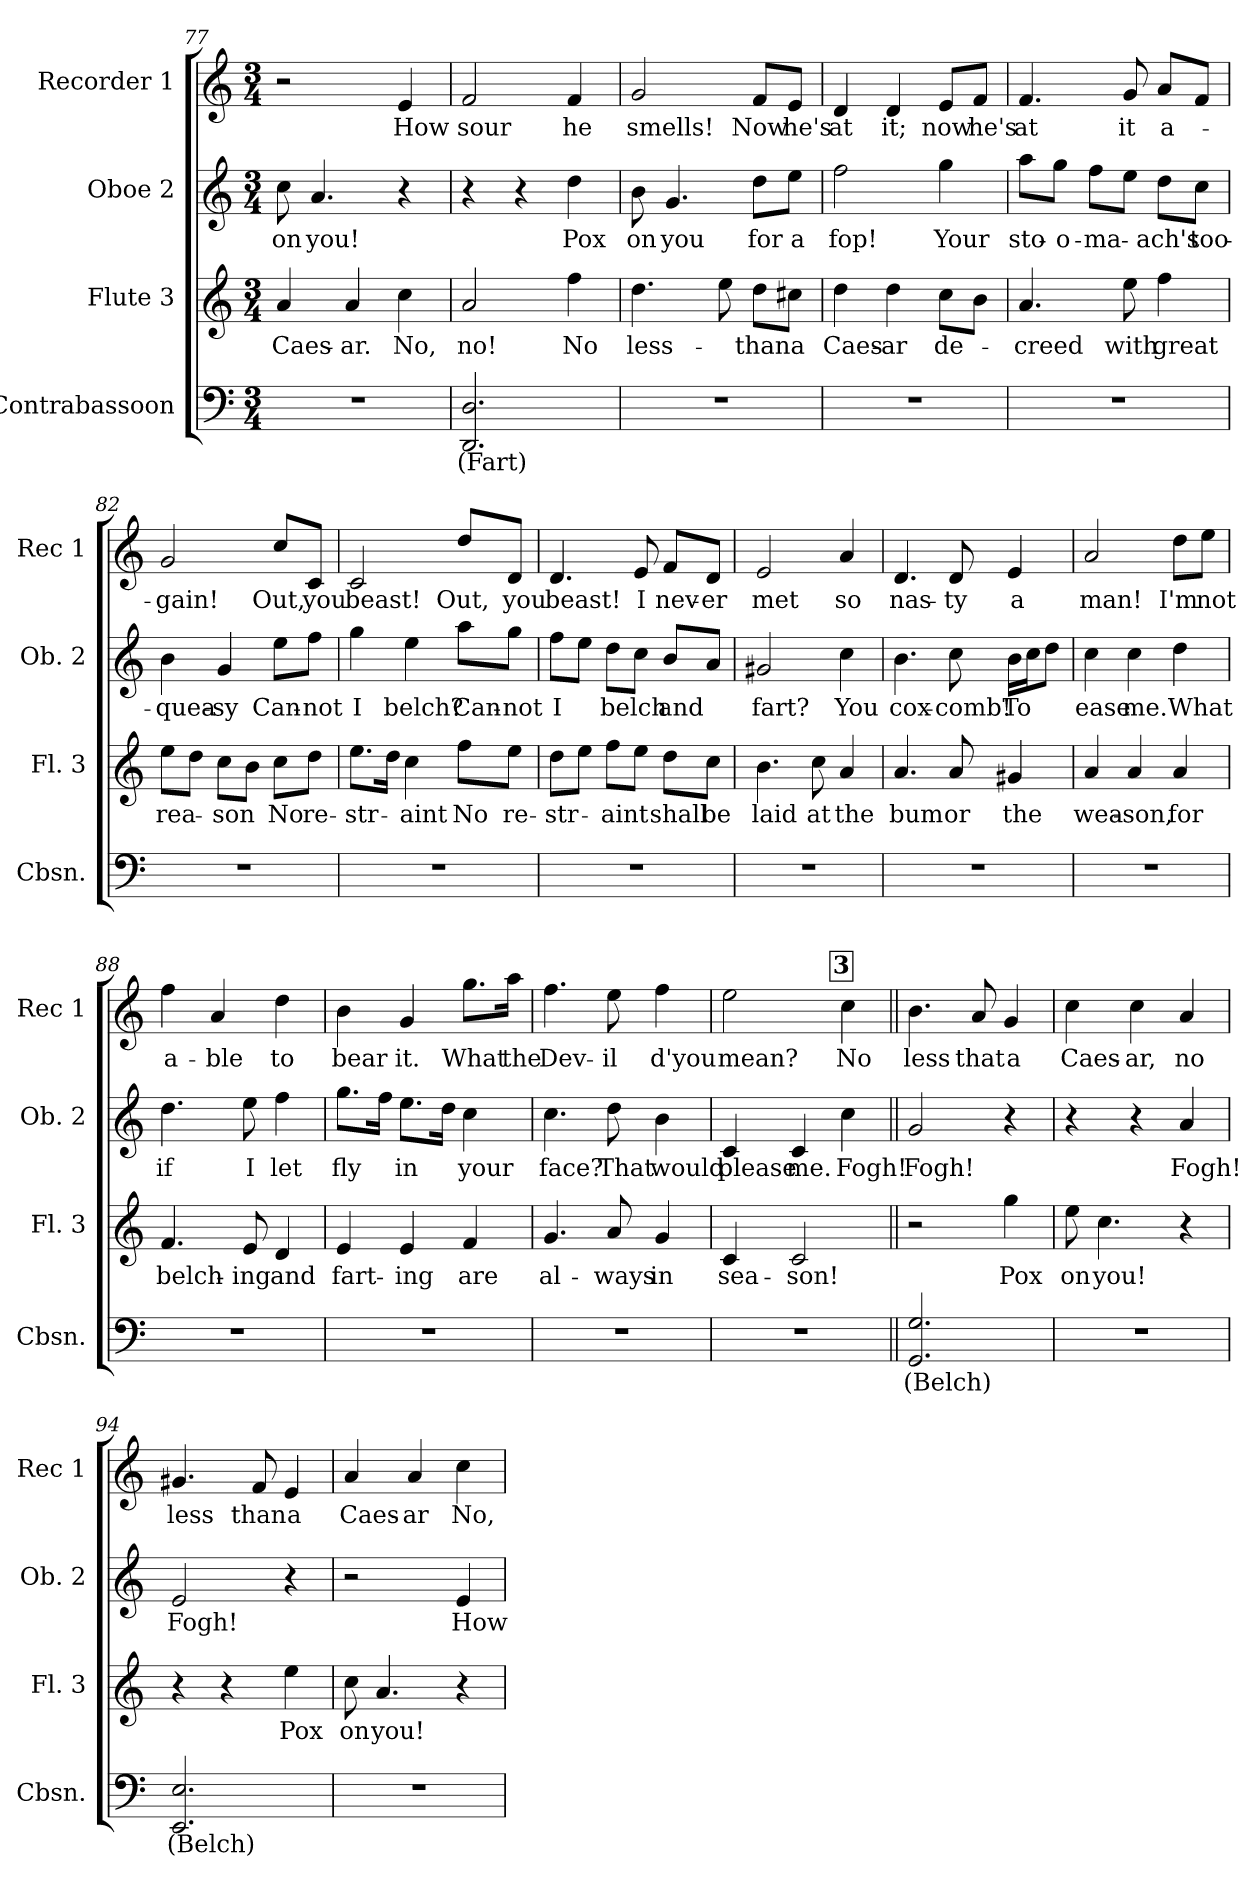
**kern	**text	**kern	**text	**kern	**text	**kern	**text
*part4	*part4	*part3	*part3	*part2	*part2	*part1	*part1
*staff4	*staff4	*staff3	*staff3	*staff2	*staff2	*staff1	*staff1
*I"Contrabassoon	*	*I"Flute 3	*	*I"Oboe 2	*	*I"Recorder 1	*
*I'Cbsn.	*	*I'Fl. 3	*	*I'Ob. 2	*	*I'Rec 1	*
*clefF4	*	*clefG2	*	*clefG2	*	*clefG2	*
*ITrd7c12	*	*	*	*	*	*	*
*k[]	*	*k[]	*	*k[]	*	*k[]	*
*M3/4	*	*M3/4	*	*M3/4	*	*M3/4	*
=77	=77	=77	=77	=77	=77	=77	=77
2.r	.	4a/	Caes-	8cc\	on	2r	.
.	.	.	.	4.a/	you!	.	.
.	.	4a/	-ar.	.	.	.	.
.	.	4cc\	No,	4r	.	4e/	How
=78	=78	=78	=78	=78	=78	=78	=78
2.DDD/ 2.DD/	(Fart)	2a/	no!	4r	.	2f/	sour
.	.	.	.	4r	.	.	.
.	.	4ff\	No	4dd\	Pox	4f/	he
=79	=79	=79	=79	=79	=79	=79	=79
2.r	.	4.dd\	less-	8b\	on	2g/	smells!
.	.	.	.	4.g/	you	.	.
.	.	8ee\	.	.	.	.	.
.	.	8dd\L	than	8dd\L	for	8f/L	Now
.	.	8cc#X\J	a	8ee\J	a	8e/J	he's
!!LO:PB:g=z
=80	=80	=80	=80	=80	=80	=80	=80
2.r	.	4dd\	Caes-	2ff\	fop!	4d/	at
.	.	4dd\	-ar	.	.	4d/	it;
.	.	8cc\L	de-	4gg\	Your	8e/L	now
.	.	8b\J	.	.	.	8f/J	he's
=81	=81	=81	=81	=81	=81	=81	=81
2.r	.	4.a/	-creed	8aa\L	sto-	4.f/	at
.	.	.	.	8gg\J	-o-	.	.
.	.	.	.	8ff\L	-ma-	.	.
.	.	8ee\	with	8ee\J	.	8g/	it
.	.	4ff\	great	8dd\L	-ach's	8a/L	a-
.	.	.	.	8cc\J	too-	8f/J	.
=82	=82	=82	=82	=82	=82	=82	=82
2.r	.	8ee\L	rea-	4b\	-quea-	2g/	gain!
.	.	8dd\J	.	.	.	.	.
.	.	8cc\L	-son	4g/	-sy	.	.
.	.	8b\J	.	.	.	.	.
.	.	8cc\L	No	8ee\L	Can-	8cc/L	Out,
.	.	8dd\J	re-	8ff\J	-not	8c/J	you
=83	=83	=83	=83	=83	=83	=83	=83
2.r	.	8.ee\L	-str-	4gg\	I	2c/	beast!
.	.	16dd\Jk	.	.	.	.	.
.	.	4cc\	-aint	4ee\	belch?	.	.
.	.	8ff\L	No	8aa\L	Can-	8dd/L	Out,
.	.	8ee\J	re-	8gg\J	-not	8d/J	you
!!LO:LB:g=z
=84	=84	=84	=84	=84	=84	=84	=84
2.r	.	8dd\L	-str-	8ff\L	I	4.d/	beast!
.	.	8ee\J	.	8ee\J	.	.	.
.	.	8ff\L	-aint	8dd\L	belch	.	.
.	.	8ee\J	.	8cc\J	.	8e/	I
.	.	8dd\L	shall	8b/L	and	8f/L	nev-
.	.	8cc\J	be	8a/J	.	8d/J	-er
=85	=85	=85	=85	=85	=85	=85	=85
2.r	.	4.b\	laid	2g#X/	-fart?	2e/	met
.	.	8cc\	at	.	.	.	.
.	.	4a/	the	4cc\	You	4a/	so
=86	=86	=86	=86	=86	=86	=86	=86
2.r	.	4.a/	bum	4.b\	cox-	4.d/	nas-
.	.	8a/	or	8cc\	-comb!	8d/	-ty
.	.	4g#X/	the	16b\LL	To	4e/	a
.	.	.	.	16cc\J	.	.	.
.	.	.	.	8dd\J	.	.	.
=87	=87	=87	=87	=87	=87	=87	=87
2.r	.	4a/	wea-	4cc\	ease	2a/	man!
.	.	4a/	-son,	4cc\	me.	.	.
.	.	4a/	for	4dd\	What	8dd\L	I'm
.	.	.	.	.	.	8ee\J	not
=88	=88	=88	=88	=88	=88	=88	=88
2.r	.	4.f/	belch-	4.dd\	if	4ff\	a-
.	.	.	.	.	.	4a/	-ble
.	.	8e/	-ing	8ee\	I	.	.
.	.	4d/	and	4ff\	let	4dd\	to
!!LO:PB:g=z
=89	=89	=89	=89	=89	=89	=89	=89
2.r	.	4e/	fart-	8.gg\L	fly	4b\	bear
.	.	.	.	16ff\Jk	.	.	.
.	.	4e/	-ing	8.ee\L	in	4g/	it.
.	.	.	.	16dd\Jk	.	.	.
.	.	4f/	are	4cc\	your	8.gg\L	What
.	.	.	.	.	.	16aa\Jk	the
=90	=90	=90	=90	=90	=90	=90	=90
2.r	.	4.g/	al-	4.cc\	face?	4.ff\	Dev-
.	.	8a/	-ways	8dd\	That	8ee\	-il
.	.	4g/	in	4b\	would	4ff\	d'you
!!LO:REH:place=s1:a:B:fs=14:t=3:qo=2
=91	=91	=91	=91	=91	=91	=91	=91
2.r	.	4c/	sea-	4c/	please	2ee\	mean?
.	.	2c/	-son!	4c/	me.	.	.
.	.	.	.	4cc\	Fogh!	4cc\	No
=92||	=92||	=92||	=92||	=92||	=92||	=92||	=92||
2.GGG/ 2.GG/	(Belch)	2r	.	2g/	Fogh!	4.b\	less
.	.	.	.	.	.	8a/	that
.	.	4gg\	Pox	4r	.	4g/	a
=93	=93	=93	=93	=93	=93	=93	=93
2.r	.	8ee\	on	4r	.	4cc\	Caes-
.	.	4.cc\	you!	.	.	.	.
.	.	.	.	4r	.	4cc\	-ar,
.	.	4r	.	4a/	Fogh!	4a/	no
!!LO:LB:g=z
=94	=94	=94	=94	=94	=94	=94	=94
2.EEE/ 2.EE/	(Belch)	4r	.	2e/	Fogh!	4.g#X/	less
.	.	4r	.	.	.	.	.
.	.	.	.	.	.	8f/	than
.	.	4ee\	Pox	4r	.	4e/	a
=95	=95	=95	=95	=95	=95	=95	=95
2.r	.	8cc\	on	2r	.	4a/	Caes-
.	.	4.a/	you!	.	.	.	.
.	.	.	.	.	.	4a/	-ar
.	.	4r	.	4e/	How	4cc\	No,
=	=	=	=	=	=	=	=
*-	*-	*-	*-	*-	*-	*-	*-
